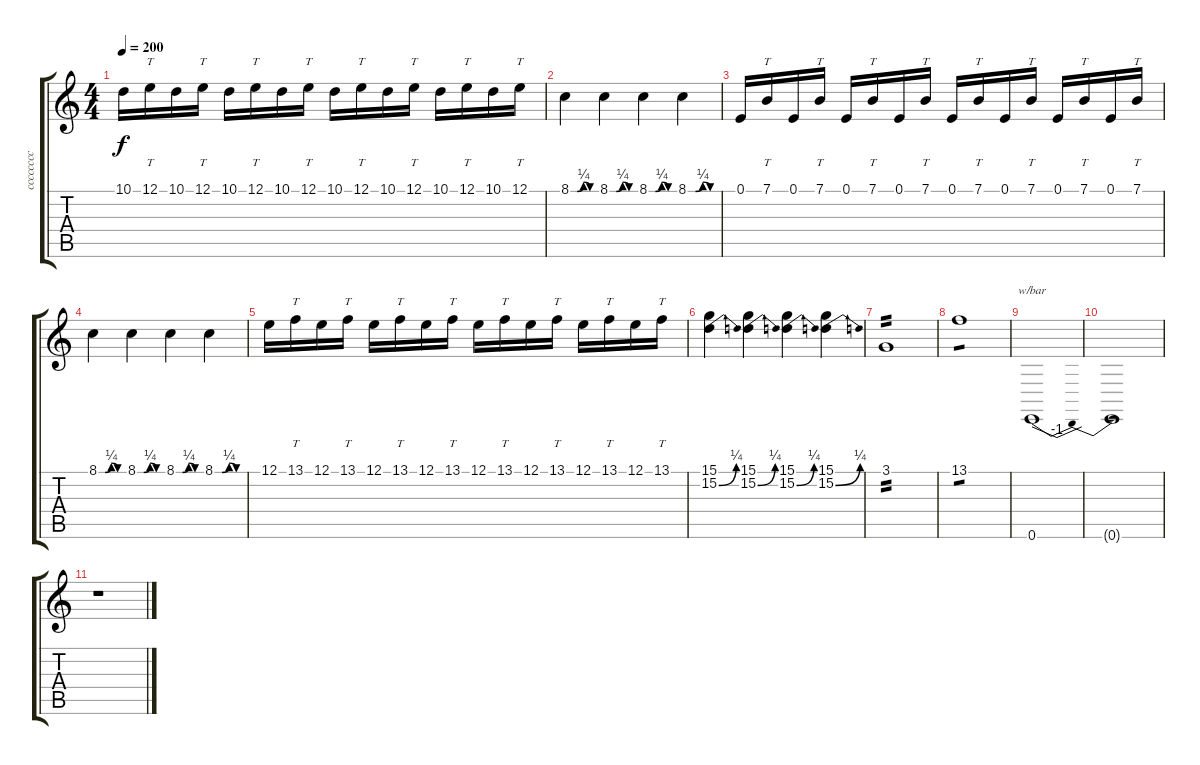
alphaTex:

\track ("cccccccc" "cccccccc") {instrument cello}
\staff {score tabs}
\tuning (E4 B3 G3 D3 A2 E2) {hide}
\ts (4 4)
\tempo 200
\clef g2
\ks c
10.1.16{dy f} 12.1.16{tt} 10.1.16 12.1.16{tt} 10.1.16 12.1.16{tt} 10.1.16 12.1.16{tt} 10.1.16 12.1.16{tt} 10.1.16 12.1.16{tt} 10.1.16 12.1.16{tt} 10.1.16 12.1.16{tt} |
8.1{be (custom 0 0 15 0 30 1 45 0 60 0)}.4 8.1{be (custom 0 0 15 0 30 1 45 0 60 0)}.4 8.1{be (custom 0 0 15 0 30 1 45 0 60 0)}.4 8.1{be (custom 0 0 15 0 30 1 45 0 60 0)}.4 |
0.1.16 7.1.16{tt} 0.1.16 7.1.16{tt} 0.1.16 7.1.16{tt} 0.1.16 7.1.16{tt} 0.1.16 7.1.16{tt} 0.1.16 7.1.16{tt} 0.1.16 7.1.16{tt} 0.1.16 7.1.16{tt} |
8.1{be (custom 0 0 15 0 30 1 45 0 60 0)}.4 8.1{be (custom 0 0 15 0 30 1 45 0 60 0)}.4 8.1{be (custom 0 0 15 0 30 1 45 0 60 0)}.4 8.1{be (custom 0 0 15 0 30 1 45 0 60 0)}.4 |
12.1.16 13.1.16{tt} 12.1.16 13.1.16{tt} 12.1.16 13.1.16{tt} 12.1.16 13.1.16{tt} 12.1.16 13.1.16{tt} 12.1.16 13.1.16{tt} 12.1.16 13.1.16{tt} 12.1.16 13.1.16{tt} |
(15.1 15.2{be (bend 0 0 60 1)}).4 (15.1 15.2{be (bend 0 0 60 1)}).4 (15.1 15.2{be (bend 0 0 60 1)}).4 (15.1 15.2{be (bend 0 0 60 1)}).4 |
3.1.1{tp 2} |
13.1.1{tp 1} |
0.6.1{tbe (dip default 0 0 45 -4 55 -4 60 0)} |
0.6{t}.1 |
r.1
